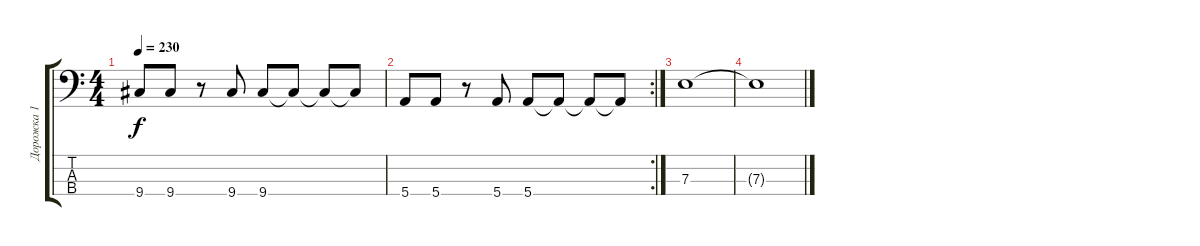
\track ("Дорожка 1" "Дорожка 1") {instrument electricbasspick}
\staff {score tabs}
\tuning (G2 D2 A1 E1) {hide}
\ts (4 4)
\tempo 230
\clef f4
\ks c
9.4.8{dy f} 9.4.8 r.8 9.4.8 9.4.8 9.4{t}.8 9.4{t}.8 9.4{t}.8 |
\rc 2
5.4.8 5.4.8 r.8 5.4.8 5.4.8 5.4{t}.8 5.4{t}.8 5.4{t}.8 |
7.3.1 |
7.3{t}.1
